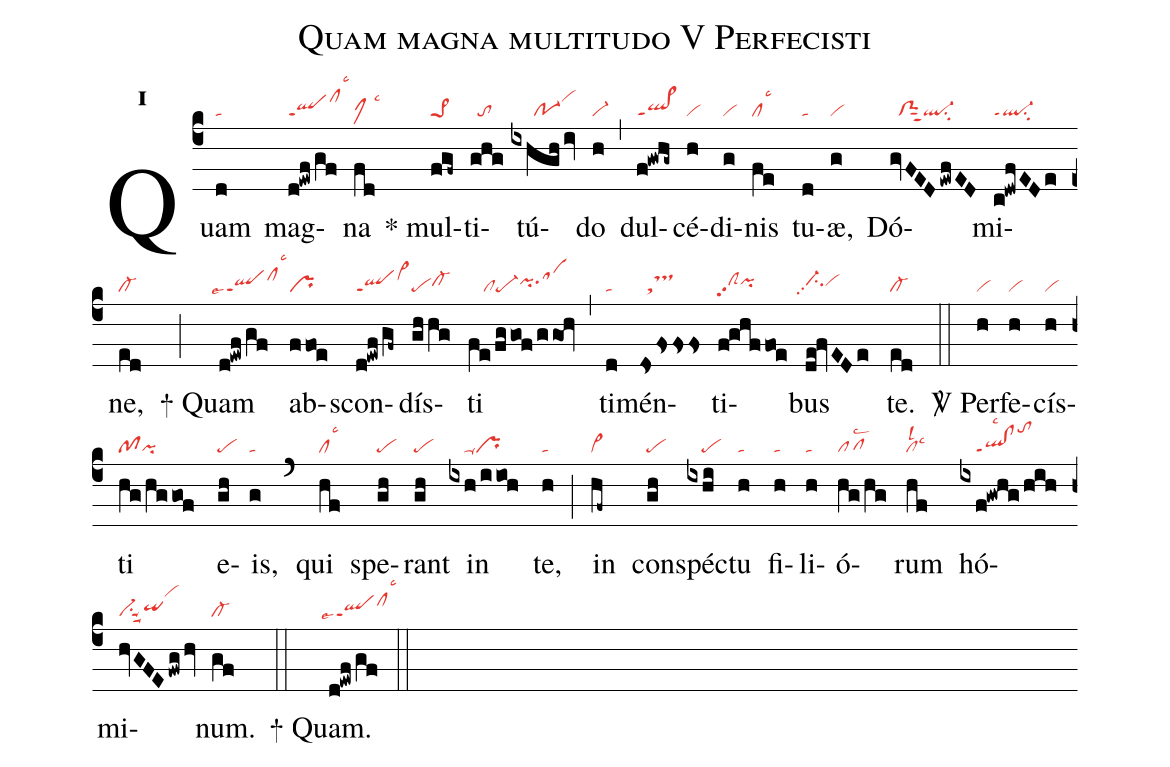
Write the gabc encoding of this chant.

name:Quam magna multitudo V Perfecisti;
office-part:re;
mode:1;
nabc-lines:1;
%%
initial-style: 1;
name: Quam magna multitudo;
mode: 1;
office-part: Responsorium;
annotation: Resp.;
annotation: i;
nabc-lines:1;
%%
(c4) Quam(d|ta) mag(d!ewf/gf|qlppt1clhklsc3)na(fd|clMhhlsc3) <sp>*</sp> mul(fgf~|pe>1)ti(ghg|//to)tú(ixhgh/iv|//////po-1vihk)do(h|vi-) (,) dul(f!gwhg~|ql>ppt1)cé(h|vi)di(g|vi)nis(fe|cllsc3) tu(d|ta)æ,(g|vi) Dó(gvFED/ewfED|//clSsut2ql-su2)mi(c!dwfEDe|ql-ppt1su2)ne,(ed|cl-) (;)
<sp>+</sp> Quam(d!ewf/gf|``qlppt1lse7clhjlsc3) ab(ffoe|pr)scon(d!ewf/gf~|qlppt1vi>hj)dís(ghhg|pecl-hh)ti(fe/fggof/ggoh|////clpe-pihhsahi) (,) ti(d|ta)mén(dsfsss|//sttshj)ti(f!ghffoe|clShhpp2pihh)bus(de!fvEDe|ci-hhpp2vihh) te.(ed|cl-) (::)

<sp>V/</sp> Per(h|vi)fe(h|vi)cís(h|vi)ti(hg/hggof|pfpi) e(gh|pe)is,(g|ta) (`) qui(hf|cllsc3) spe(gh|pe)rant(gh|pe) in(ixh/iioh|////ta-pr) te,(h|ta) (;) in(hf~|vi>) con(gh|pe)spéc(ixhi|////pe)tu(h|ta) fi(h|ta)li(h|ta)ó(hg/hg|pflsc2)rum(hf|cllsl2lsc3) hó(ixf!gwhg/hih|////ql!clppt1lsc2tohm)mi(hvGFE/fwg/hv|vi-su1suu2qihhvihm)num.(gf|cl-) (::)
<sp>+</sp> Quam.(d!ewf/gf|``qlppt1lse7clhjlsc3) (::)
